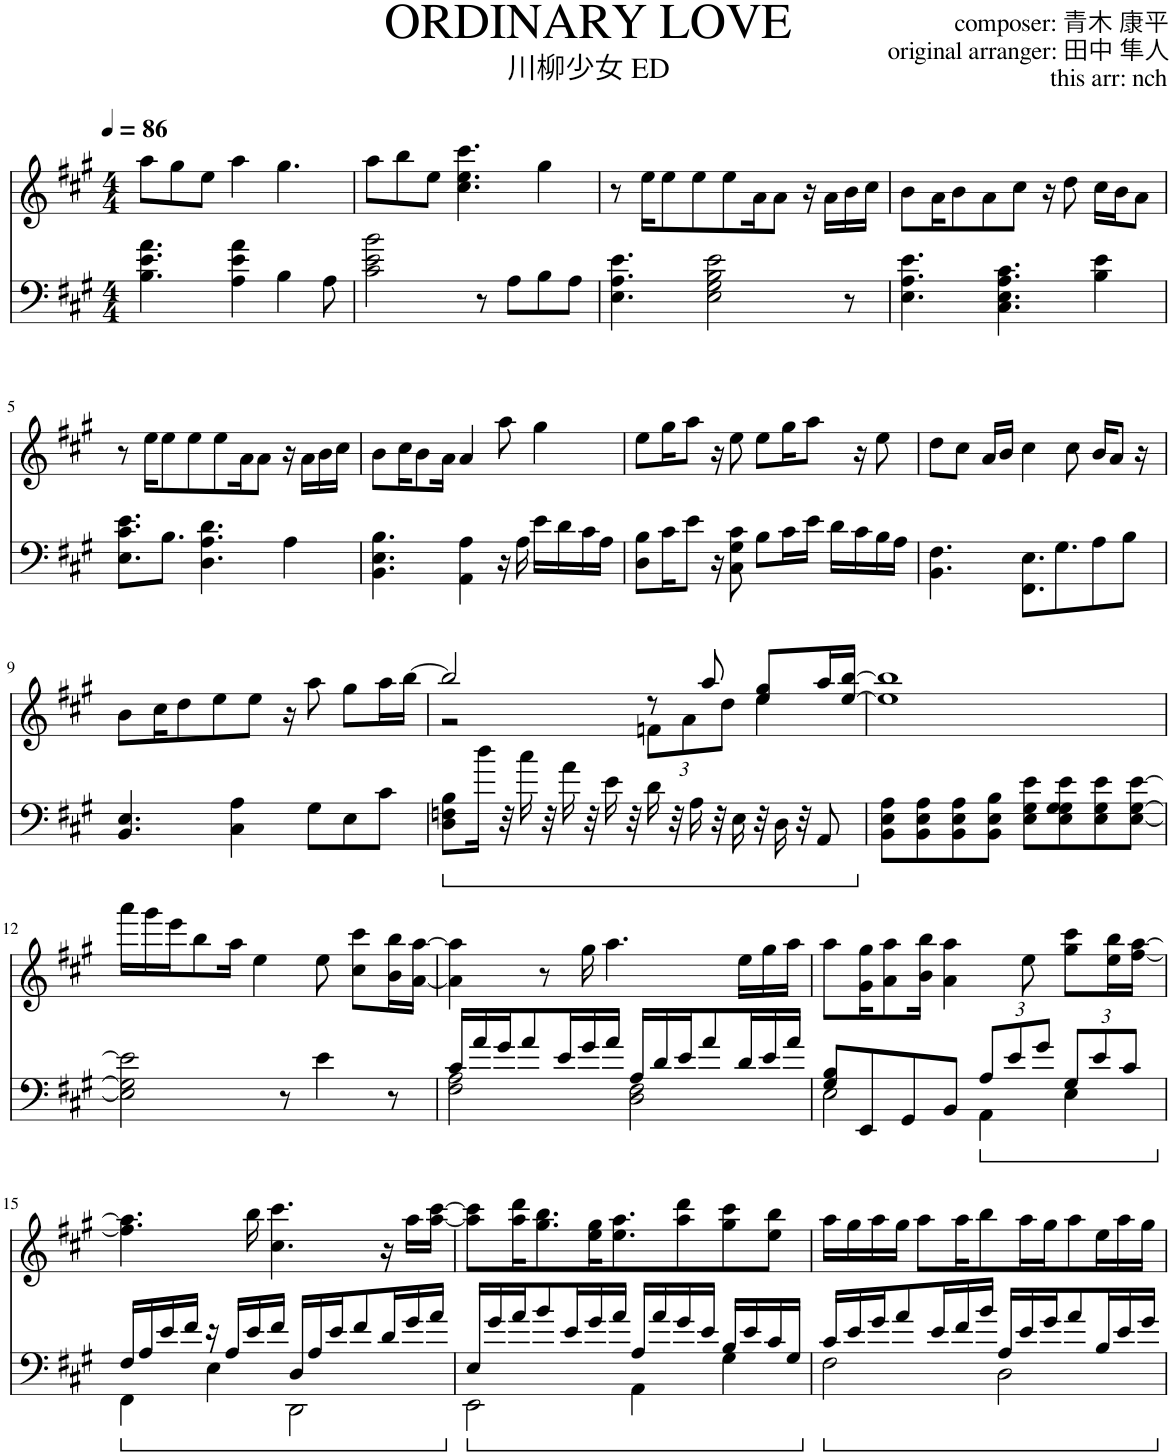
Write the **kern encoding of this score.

**kern	**kern
*part1	*part1
*staff2	*staff1
*I"piano	*
*I'Pno	*
*clefF4	*clefG2
*k[f#c#g#]	*k[f#c#g#]
*M4/4	*M4/4
*MM86	*MM86
=1	=1
4.B\ 4.e\ 4.a\	8aa\L
.	8gg#\
.	8ee\J
4A\ 4e\ 4a\	4aa\
4B\	4.gg#\
8A\	.
=2	=2
2c#\ 2e\ 2b\	8aa\L
.	8bb\
.	8ee\J
.	4.cc#\ 4.ee\ 4.ccc#\
8r	.
8A\L	.
8B\	4gg#\
8A\J	.
=3	=3
4.E\ 4.A\ 4.e\	8r
.	16ee\KL
.	8ee\
.	8ee\
2E\ 2G#\ 2B\ 2e\	.
.	8ee\
.	16a\K
.	8a\J
.	16r
.	16a\LL
8r	16b\
.	16cc#\JJ
=4	=4
4.E\ 4.A\ 4.e\	8b\L
.	16a\K
.	8b\
.	8a\
4.C#\ 4.E\ 4.A\ 4.c#\	.
.	8cc#\J
.	16r
.	8dd\
4B\ 4e\	16cc#\LL
.	16b\J
.	8a\J
!!LO:LB:g=z
=5	=5
8.E\ 8.c#\ 8.e\L	8r
.	16ee\KL
8.B\J	8ee\
.	8ee\
4.D\ 4.A\ 4.d\	.
.	8ee\
.	16a\K
.	8a\J
4A\	16r
.	16a\LL
.	16b\
.	16cc#\JJ
=6	=6
4.BB\ 4.E\ 4.B\	8b\L
.	16cc#\K
.	8b\
.	16a\Jk
4AA\ 4A\	4a/
16r	8aa\
16A\	.
16e\LL	4gg#\
16d\	.
16c#\	.
16A\JJ	.
=7	=7
8D\ 8B\L	8ee\L
16c#\K	16gg#\K
8e\J	8aa\J
16r	16r
8C#\ 8G#\ 8c#\	8ee\
8B\L	8ee\L
16c#\L	16gg#\K
16e\JJ	8aa\J
16d\LL	.
16c#\	16r
16B\	8ee\
16A\JJ	.
=8	=8
4.BB\ 4.F#\	8dd\L
.	8cc#\J
.	16a/LL
.	16b/JJ
8.FF#\ 8.E\L	4cc#\
8.G#\	.
.	8cc#\
8A\	16b/KL
.	8a/J
8B\J	.
.	16r
!!LO:LB:g=z
=9	=9
4.BB/ 4.E/	8b\L
.	16cc#\K
.	8dd\
.	8ee\
4C#\ 4A\	.
.	8ee\J
.	16r
8G#\L	8aa\
8E\	8gg#\L
8c#\J	16aa\L
.	[16bb\JJ
=10	=10
*	*^
8D\ 8Fn\ 8B\L	2bb/]	2r
16dd\Jk	.	.
32r	.	.
16cc#\	.	.
32r	.	.
16a\	.	.
32r	.	.
16e\	.	.
32r	.	.
*	*	*Xbrackettup
16d\	8r	12fn\L
32r	.	.
.	.	12a\
16A\	.	.
.	8aa/	.
32r	.	.
.	.	12dd\J
16E\	.	.
32r	8ee/ 8gg#/L	4ee\
16D\	.	.
32r	.	.
8AA/	16aa/L	.
.	[16ee/ [16bb/JJ	.
*	*v	*v
=11	=11
8BB\ 8E\ 8A\L	1ee] 1bb]
8BB\ 8E\ 8A\	.
8BB\ 8E\ 8A\	.
8BB\ 8E\ 8B\J	.
8E\ 8G#\ 8e\L	.
8E\ 8G#\ 8G#\ 8e\	.
8E\ 8G#\ 8e\	.
[8E\ [8G#\ [8e\J	.
!!LO:LB:g=z
=12	=12
2E\] 2G#\] 2e\]	16aaa\LL
.	16ggg#\
.	16eee\J
.	8bb\
.	16aa\Jk
.	4ee\
8r	.
4e\	8ee\
.	8cc#\ 8ccc#\L
8r	16b\ 16bb\L
.	[16a\ [16aa\JJ
=13	=13
*^	*
16c#/LL	2F#\ 2A\	4a\] 4aa\]
16a/	.	.
16g#/J	.	.
8a/	.	.
.	.	8r
16e/L	.	.
16g#/	.	16gg#\
16a/JJ	.	4.aa\
16A/LL	2D\ 2F#\	.
16d/	.	.
16e/J	.	.
8a/	.	.
16d/L	.	16ee\LL
16e/	.	16gg#\
16a/JJ	.	16aa\JJ
=14	=14	=14
8G#/ 8B/L	2E\	8aa\L
8EE/	.	16g#\ 16gg#\K
.	.	8a\ 8aa\
8GG#/	.	.
.	.	16b\ 16bb\Jk
8BB/J	.	4a\ 4aa\
*Xbrackettup	*	*
12A/L	4AA\	.
12e/	.	.
.	.	8ee\
12g#/J	.	.
12G#/L	4E\	8gg#\ 8ccc#\L
12e/	.	.
.	.	16ee\ 16bb\L
12c#/J	.	.
.	.	[16ff#\ [16aa\JJ
!!LO:LB:g=z
=15	=15	=15
16F#/LL	4FF#\	4.ff#\] 4.aa\]
16A/	.	.
16e/	.	.
16f#/JJ	.	.
16r	4E\	.
16A/LL	.	.
16e/	.	16bb\
16f#/JJ	.	4.cc#\ 4.ccc#\
16D/LL	2DD\	.
16A/	.	.
16e/J	.	.
8f#/	.	.
16d/L	.	16r
16g#/	.	16aa\LL
16a/JJ	.	[16aa\ [16ccc#\JJ
=16	=16	=16
16E/LL	2EE\	8aa\] 8ccc#\]L
16g#/	.	.
16a/J	.	16aa\ 16ddd\K
8b/	.	8.gg#\ 8.bb\
16e/L	.	.
16g#/	.	16ee\ 16gg#\K
16a/JJ	.	8.ee\ 8.aa\
16A/LL	4AA\	.
16a/	.	.
16g#/	.	8aa\ 8ddd\
16e/JJ	.	.
16B/LL	4G#\	8gg#\ 8ccc#\
16e/	.	.
16c#/	.	8ee\ 8bb\J
16G#/JJ	.	.
=17	=17	=17
16c#/LL	2F#\	16aa\LL
16e/	.	16gg#\
16g#/J	.	16aa\
8a/	.	16gg#\JJ
.	.	8aa\L
16e/L	.	.
16f#/	.	16aa\K
16b/JJ	.	8bb\
16A/LL	2D\	.
16e/	.	16aa\L
16g#/J	.	16gg#\J
8a/	.	8aa\
16B/L	.	16ee\L
16e/	.	16aa\
16g#/JJ	.	16gg#\JJ
*v	*v	*
=	=
*-	*-
